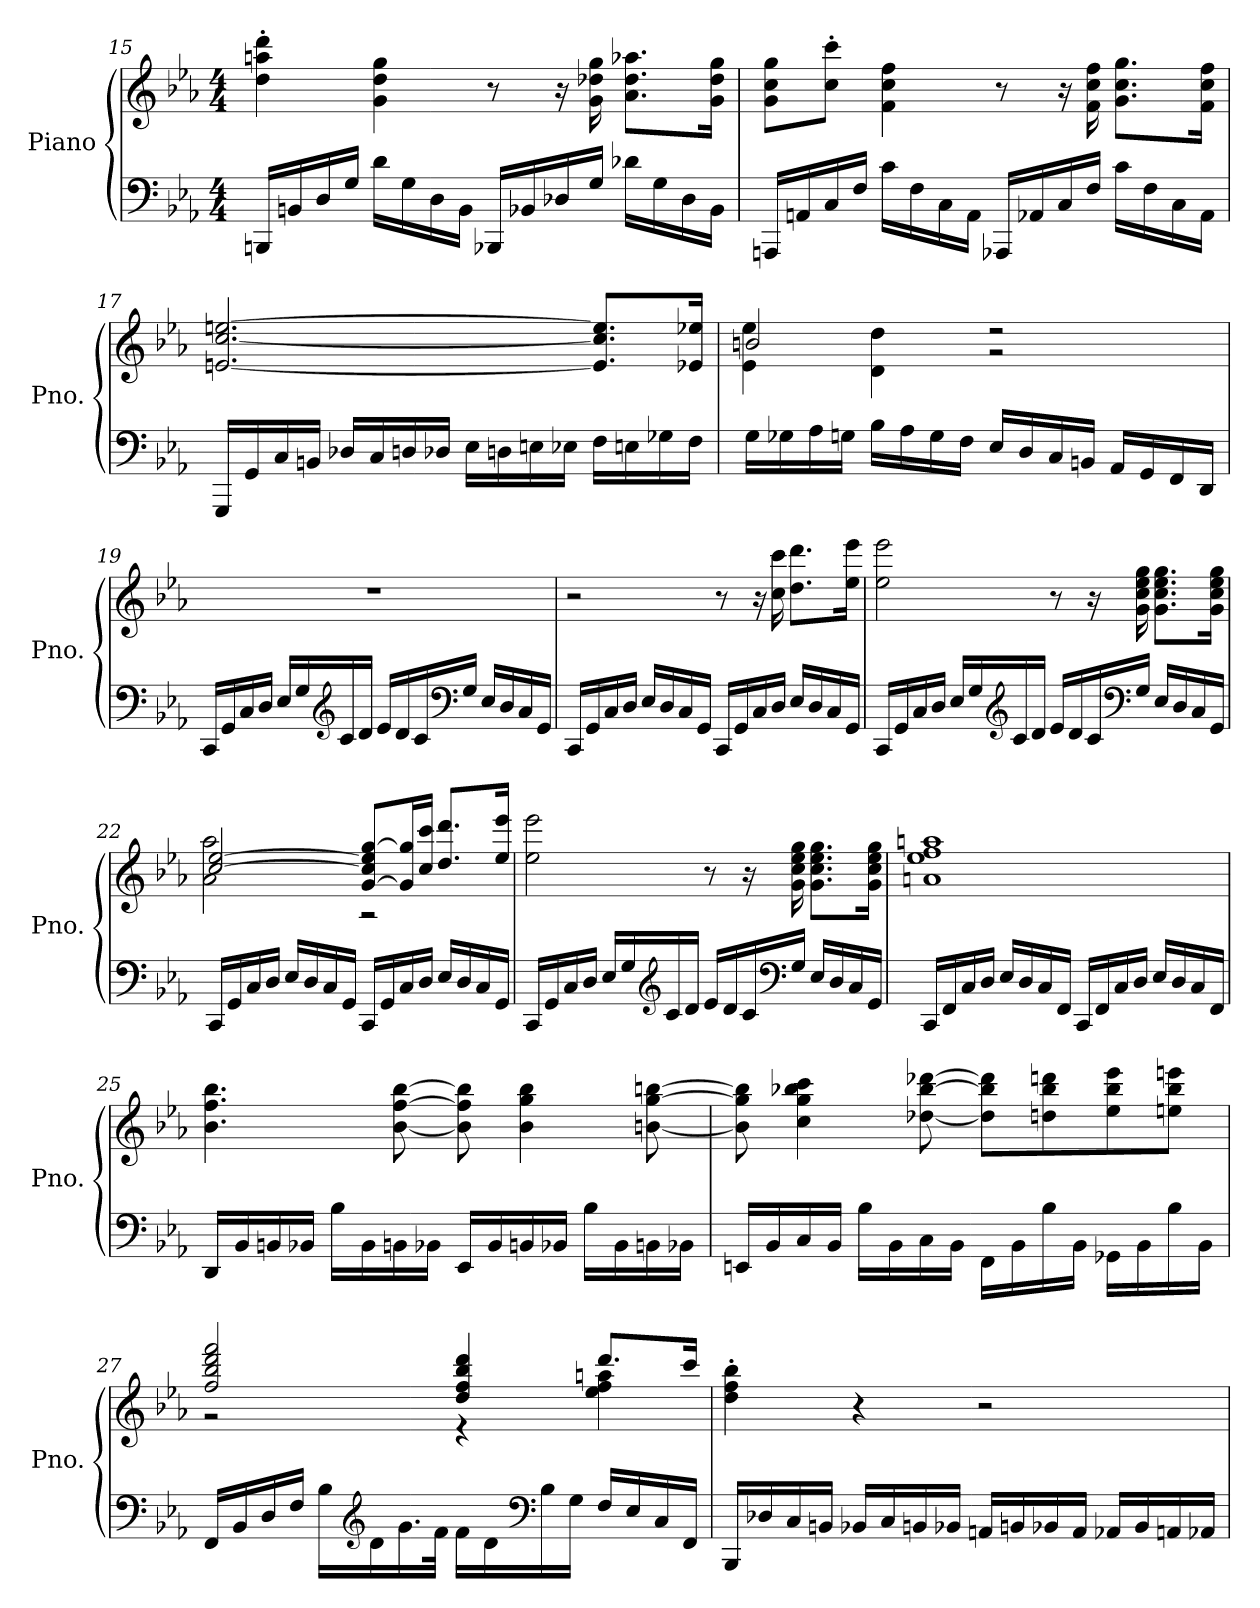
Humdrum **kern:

**kern	**kern
*part1	*part1
*staff2	*staff1
*I"Piano	*
*I'Pno.	*
!!LO:LB:g=z
*clefF4	*clefG2
*k[b-e-a-]	*k[b-e-a-]
*M4/4	*M4/4
=15	=15
16BBBn/LL	4dd\' 4aan\' 4ddd\'
16BBn/	.
16D/	.
16G/JJ	.
16d\LL	4g\ 4dd\ 4gg\
16G\	.
16D\	.
16BB\JJ	.
16BBB-X/LL	8r
16BB-X/	.
16D-X/	16r
16G/JJ	16g\ 16dd-X\ 16gg\
16d-X\LL	8.a-\ 8.dd-\ 8.aa-X\L
16G\	.
16D-\	.
16BB-\JJ	16g\ 16dd-\ 16gg\Jk
=16	=16
16AAAn/LL	8g\ 8cc\ 8gg\L
16AAn/	.
16C/	8cc\' 8ccc\'J
16F/JJ	.
16c\LL	4f\ 4cc\ 4ff\
16F\	.
16C\	.
16AA\JJ	.
16AAA-X/LL	8r
16AA-X/	.
16C/	16r
16F/JJ	16f\ 16cc\ 16ff\
16c\LL	8.g\ 8.cc\ 8.gg\L
16F\	.
16C\	.
16AA-\JJ	16f\ 16cc\ 16ff\Jk
!!LO:LB:g=z
=17	=17
16GGG/LL	[2.en/ [2.cc/ [2.een/
16GG/	.
16C/	.
16BBn/JJ	.
16D-X/LL	.
16C/	.
16Dn/	.
16D-X/JJ	.
16E-\LL	.
16Dn\	.
16En\	.
16E-X\JJ	.
16F\LL	8.e/] 8.cc/] 8.ee/]L
16En\	.
16G-X\	.
16F\JJ	16e-X/ 16ee-X/Jk
=18	=18
*	*^
16G\LL	2bn/	4e-\ 4ee-\
16G-X\	.	.
16A-\	.	.
16Gn\JJ	.	.
16B-\LL	.	4d\ 4dd\
16A-\	.	.
16G\	.	.
16F\JJ	.	.
16E-/LL	2r	2r
16D/	.	.
16C/	.	.
16BBn/JJ	.	.
16AA-/LL	.	.
16GG/	.	.
16FF/	.	.
16DD/JJ	.	.
*	*v	*v
!!LO:LB:g=z
=19	=19
16CC/LL	1r
16GG/	.
16C/	.
16D/JJ	.
16E-/LL	.
16G/	.
*clefG2	*
16c/	.
16d/JJ	.
16e-/LL	.
16d/	.
16c/	.
*clefF4	*
16G/JJ	.
16E-/LL	.
16D/	.
16C/	.
16GG/JJ	.
=20	=20
16CC/LL	2r
16GG/	.
16C/	.
16D/JJ	.
16E-/LL	.
16D/	.
16C/	.
16GG/JJ	.
16CC/LL	8r
16GG/	.
16C/	16r
16D/JJ	16cc\ 16ccc\
16E-/LL	8.dd\ 8.ddd\L
16D/	.
16C/	.
16GG/JJ	16ee-\ 16eee-\Jk
!!LO:LB:g=z
=21	=21
16CC/LL	2ee-\ 2eee-\
16GG/	.
16C/	.
16D/JJ	.
16E-/LL	.
16G/	.
*clefG2	*
16c/	.
16d/JJ	.
16e-/LL	8r
16d/	.
16c/	16r
*clefF4	*
16G/JJ	16g\ 16cc\ 16ee-\ 16gg\
16E-/LL	8.g\ 8.cc\ 8.ee-\ 8.gg\L
16D/	.
16C/	.
16GG/JJ	16g\ 16cc\ 16ee-\ 16gg\Jk
=22	=22
*	*^
16CC/LL	[2cc/ [2ee-/	2a-\ 2aa-\
16GG/	.	.
16C/	.	.
16D/JJ	.	.
16E-/LL	.	.
16D/	.	.
16C/	.	.
16GG/JJ	.	.
16CC/LL	[8g/ 8cc/] 8ee-/] [8gg/L	2r
16GG/	.	.
16C/	16g/] 16gg/]L	.
16D/JJ	16cc/ 16ccc/JJ	.
16E-/LL	8.dd/ 8.ddd/L	.
16D/	.	.
16C/	.	.
16GG/JJ	16ee-/ 16eee-/Jk	.
*	*v	*v
!!LO:LB:g=z
=23	=23
16CC/LL	2ee-\ 2eee-\
16GG/	.
16C/	.
16D/JJ	.
16E-/LL	.
16G/	.
*clefG2	*
16c/	.
16d/JJ	.
16e-/LL	8r
16d/	.
16c/	16r
*clefF4	*
16G/JJ	16g\ 16cc\ 16ee-\ 16gg\
16E-/LL	8.g\ 8.cc\ 8.ee-\ 8.gg\L
16D/	.
16C/	.
16GG/JJ	16g\ 16cc\ 16ee-\ 16gg\Jk
=24	=24
16CC/LL	1an 1ee- 1ff 1aan
16FF/	.
16C/	.
16D/JJ	.
16E-/LL	.
16D/	.
16C/	.
16FF/JJ	.
16CC/LL	.
16FF/	.
16C/	.
16D/JJ	.
16E-/LL	.
16D/	.
16C/	.
16FF/JJ	.
!!LO:PB:g=z
=25	=25
16DD/LL	4.b-\ 4.ff\ 4.bb-\
16BB-/	.
16BBn/	.
16BB-X/JJ	.
16B-\LL	.
16BB-\	.
16BBn\	[8b-\ [8ff\ [8bb-\
16BB-X\JJ	.
16EE-/LL	8b-\] 8ff\] 8bb-\]
16BB-/	.
16BBn/	4b-\ 4gg\ 4bb-\
16BB-X/JJ	.
16B-\LL	.
16BB-\	.
16BBn\	[8bn\ [8gg\ [8bbn\
16BB-X\JJ	.
=26	=26
16EEn/LL	8b\] 8gg\] 8bb\]
16BB-/	.
16C/	4cc\ 4gg\ 4bb-X\ 4ccc\
16BB-/JJ	.
16B-\LL	.
16BB-\	.
16C\	[8dd-X\ [8bb-\ [8ddd-X\
16BB-\JJ	.
16FF\LL	8dd-\] 8bb-\] 8ddd-\]L
16BB-\	.
16B-\	8ddn\ 8bb-\ 8dddn\
16BB-\JJ	.
16GG-X\LL	8ee-\ 8bb-\ 8eee-\
16BB-\	.
16B-\	8een\ 8bb-\ 8eeen\J
16BB-\JJ	.
!!LO:LB:g=z
=27	=27
*	*^
16FF/LL	2ff/ 2bb-/ 2ddd/ 2fff/	2r
16BB-/	.	.
16D/	.	.
16F/JJ	.	.
16B-\LL	.	.
*clefG2	*	*
16d\	.	.
16.g\	.	.
32f\JJk	.	.
16f\LL	4dd/ 4ff/ 4bb-/ 4ddd/	4r
16d\	.	.
*clefF4	*	*
16B-\	.	.
16G\JJ	.	.
16F/LL	8.ddd/L	4ee-\ 4ff\ 4aan\
16E-/	.	.
16C/	.	.
16FF/JJ	16ccc/Jk	.
*	*v	*v
=28	=28
16BBB-/LL	4dd\' 4ff\' 4bb-\'
16D-X/	.
16C/	.
16BBn/JJ	.
16BB-X/LL	4r
16C/	.
16BBn/	.
16BB-X/JJ	.
16AAn/LL	2r
16BBn/	.
16BB-X/	.
16AA/JJ	.
16AA-X/LL	.
16BB-/	.
16AAn/	.
16AA-X/JJ	.
=	=
*-	*-
